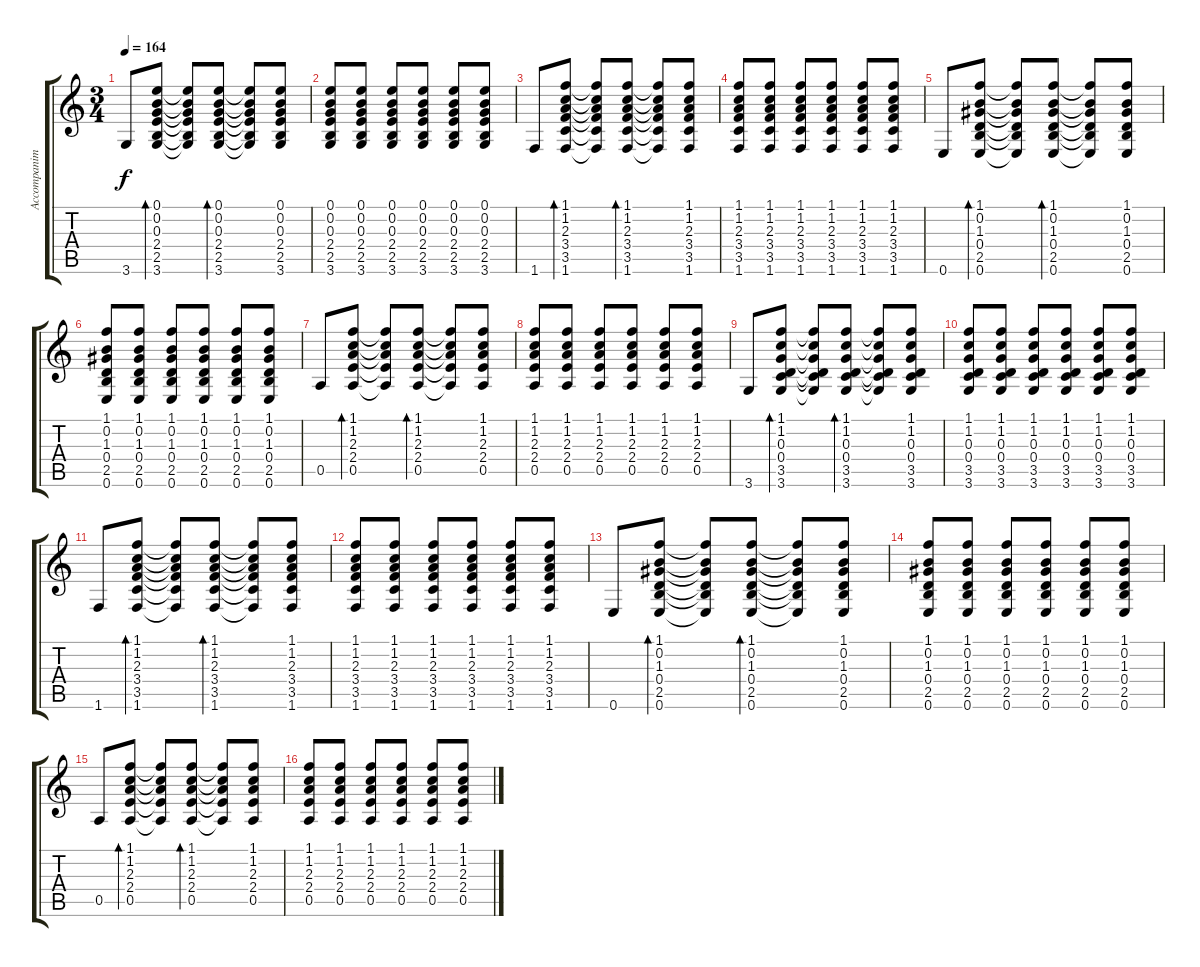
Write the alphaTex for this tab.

\track ("Accompaniment guitar" "Accompanim") {instrument acousticguitarnylon}
\staff {score tabs}
\tuning (E4 B3 G3 D3 A2 E2) {hide}
\ts (3 4)
\tempo 164
\clef g2
\ks c
3.6.8{dy f} (0.1 0.2 0.3 2.4 2.5 3.6).8{bd 60} (0.1{t} 0.2{t} 0.3{t} 2.4{t} 2.5{t} 3.6{t}).8 (0.1 0.2 0.3 2.4 2.5 3.6).8{bd 60} (0.1{t} 0.2{t} 0.3{t} 2.4{t} 2.5{t} 3.6{t}).8 (0.1 0.2 0.3 2.4 2.5 3.6).8 |
(0.1 0.2 0.3 2.4 2.5 3.6).8 (0.1 0.2 0.3 2.4 2.5 3.6).8 (0.1 0.2 0.3 2.4 2.5 3.6).8 (0.1 0.2 0.3 2.4 2.5 3.6).8 (0.1 0.2 0.3 2.4 2.5 3.6).8 (0.1 0.2 0.3 2.4 2.5 3.6).8 |
1.6.8 (1.1 1.2 2.3 3.4 3.5 1.6).8{bd 60} (1.1{t} 1.2{t} 2.3{t} 3.4{t} 3.5{t} 1.6{t}).8 (1.1 1.2 2.3 3.4 3.5 1.6).8{bd 60} (1.1{t} 1.2{t} 2.3{t} 3.4{t} 3.5{t} 1.6{t}).8 (1.1 1.2 2.3 3.4 3.5 1.6).8 |
(1.1 1.2 2.3 3.4 3.5 1.6).8 (1.1 1.2 2.3 3.4 3.5 1.6).8 (1.1 1.2 2.3 3.4 3.5 1.6).8 (1.1 1.2 2.3 3.4 3.5 1.6).8 (1.1 1.2 2.3 3.4 3.5 1.6).8 (1.1 1.2 2.3 3.4 3.5 1.6).8 |
0.6.8 (1.1 0.2 1.3 0.4 2.5 0.6).8{bd 60} (1.1{t} 0.2{t} 1.3{t} 0.4{t} 2.5{t} 0.6{t}).8 (1.1 0.2 1.3 0.4 2.5 0.6).8{bd 60} (1.1{t} 0.2{t} 1.3{t} 0.4{t} 2.5{t} 0.6{t}).8 (1.1 0.2 1.3 0.4 2.5 0.6).8 |
(1.1 0.2 1.3 0.4 2.5 0.6).8 (1.1 0.2 1.3 0.4 2.5 0.6).8 (1.1 0.2 1.3 0.4 2.5 0.6).8 (1.1 0.2 1.3 0.4 2.5 0.6).8 (1.1 0.2 1.3 0.4 2.5 0.6).8 (1.1 0.2 1.3 0.4 2.5 0.6).8 |
0.5.8 (1.1 1.2 2.3 2.4 0.5).8{bd 60} (1.1{t} 1.2{t} 2.3{t} 2.4{t} 0.5{t}).8 (1.1 1.2 2.3 2.4 0.5).8{bd 60} (1.1{t} 1.2{t} 2.3{t} 2.4{t} 0.5{t}).8 (1.1 1.2 2.3 2.4 0.5).8 |
(1.1 1.2 2.3 2.4 0.5).8 (1.1 1.2 2.3 2.4 0.5).8 (1.1 1.2 2.3 2.4 0.5).8 (1.1 1.2 2.3 2.4 0.5).8 (1.1 1.2 2.3 2.4 0.5).8 (1.1 1.2 2.3 2.4 0.5).8 |
3.6.8 (1.1 1.2 0.3 0.4 3.5 3.6).8{bd 60} (1.1{t} 1.2{t} 0.3{t} 0.4{t} 3.5{t} 3.6{t}).8 (1.1 1.2 0.3 0.4 3.5 3.6).8{bd 60} (1.1{t} 1.2{t} 0.3{t} 0.4{t} 3.5{t} 3.6{t}).8 (1.1 1.2 0.3 0.4 3.5 3.6).8 |
(1.1 1.2 0.3 0.4 3.5 3.6).8 (1.1 1.2 0.3 0.4 3.5 3.6).8 (1.1 1.2 0.3 0.4 3.5 3.6).8 (1.1 1.2 0.3 0.4 3.5 3.6).8 (1.1 1.2 0.3 0.4 3.5 3.6).8 (1.1 1.2 0.3 0.4 3.5 3.6).8 |
1.6.8 (1.1 1.2 2.3 3.4 3.5 1.6).8{bd 60} (1.1{t} 1.2{t} 2.3{t} 3.4{t} 3.5{t} 1.6{t}).8 (1.1 1.2 2.3 3.4 3.5 1.6).8{bd 60} (1.1{t} 1.2{t} 2.3{t} 3.4{t} 3.5{t} 1.6{t}).8 (1.1 1.2 2.3 3.4 3.5 1.6).8 |
(1.1 1.2 2.3 3.4 3.5 1.6).8 (1.1 1.2 2.3 3.4 3.5 1.6).8 (1.1 1.2 2.3 3.4 3.5 1.6).8 (1.1 1.2 2.3 3.4 3.5 1.6).8 (1.1 1.2 2.3 3.4 3.5 1.6).8 (1.1 1.2 2.3 3.4 3.5 1.6).8 |
0.6.8 (1.1 0.2 1.3 0.4 2.5 0.6).8{bd 60} (1.1{t} 0.2{t} 1.3{t} 0.4{t} 2.5{t} 0.6{t}).8 (1.1 0.2 1.3 0.4 2.5 0.6).8{bd 60} (1.1{t} 0.2{t} 1.3{t} 0.4{t} 2.5{t} 0.6{t}).8 (1.1 0.2 1.3 0.4 2.5 0.6).8 |
(1.1 0.2 1.3 0.4 2.5 0.6).8 (1.1 0.2 1.3 0.4 2.5 0.6).8 (1.1 0.2 1.3 0.4 2.5 0.6).8 (1.1 0.2 1.3 0.4 2.5 0.6).8 (1.1 0.2 1.3 0.4 2.5 0.6).8 (1.1 0.2 1.3 0.4 2.5 0.6).8 |
0.5.8 (1.1 1.2 2.3 2.4 0.5).8{bd 60} (1.1{t} 1.2{t} 2.3{t} 2.4{t} 0.5{t}).8 (1.1 1.2 2.3 2.4 0.5).8{bd 60} (1.1{t} 1.2{t} 2.3{t} 2.4{t} 0.5{t}).8 (1.1 1.2 2.3 2.4 0.5).8 |
(1.1 1.2 2.3 2.4 0.5).8 (1.1 1.2 2.3 2.4 0.5).8 (1.1 1.2 2.3 2.4 0.5).8 (1.1 1.2 2.3 2.4 0.5).8 (1.1 1.2 2.3 2.4 0.5).8 (1.1 1.2 2.3 2.4 0.5).8
